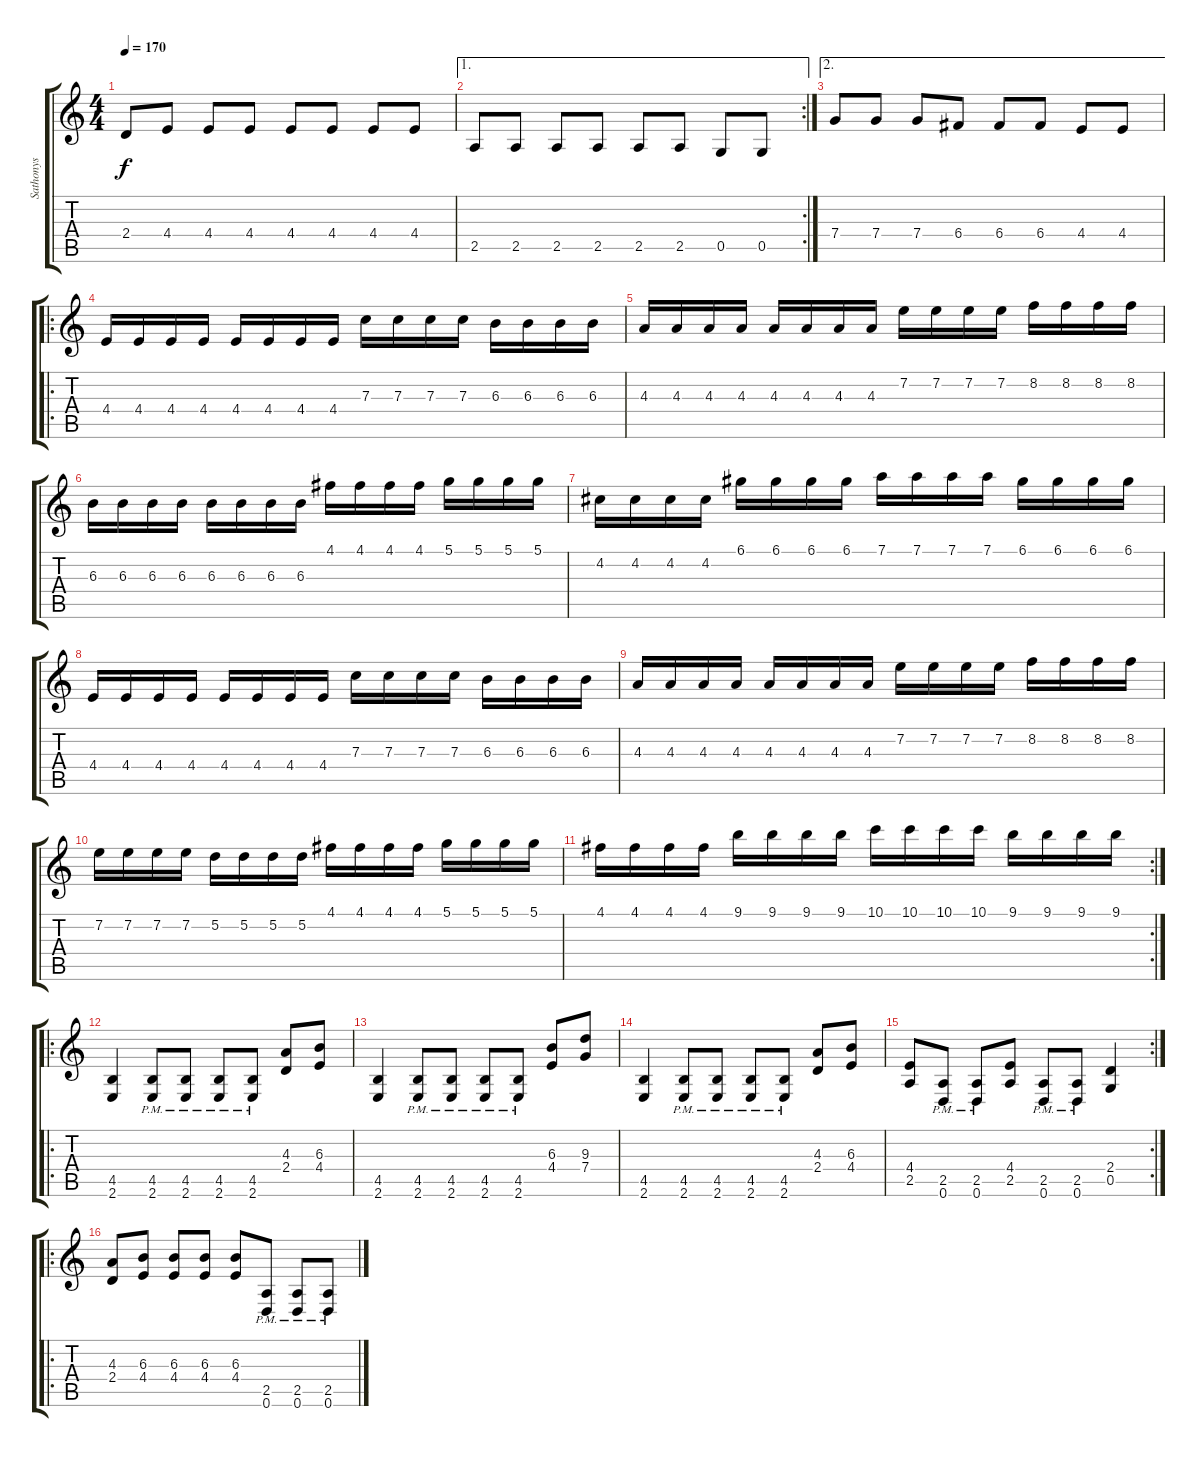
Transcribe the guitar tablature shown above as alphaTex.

\track ("Sathonys" "Sathonys") {instrument distortionguitar}
\staff {score tabs}
\tuning (D4 A3 F3 C3 G2 D2) {hide}
\ts (4 4)
\tempo 170
\clef g2
\ks c
2.4.8{dy f} 4.4.8 4.4.8 4.4.8 4.4.8 4.4.8 4.4.8 4.4.8 |
\ae 1
\rc 2
2.5.8 2.5.8 2.5.8 2.5.8 2.5.8 2.5.8 0.5.8 0.5.8 |
\ae 2
7.4.8 7.4.8 7.4.8 6.4.8 6.4.8 6.4.8 4.4.8 4.4.8 |
\ro
4.4.16 4.4.16 4.4.16 4.4.16 4.4.16 4.4.16 4.4.16 4.4.16 7.3.16 7.3.16 7.3.16 7.3.16 6.3.16 6.3.16 6.3.16 6.3.16 |
4.3.16 4.3.16 4.3.16 4.3.16 4.3.16 4.3.16 4.3.16 4.3.16 7.2.16 7.2.16 7.2.16 7.2.16 8.2.16 8.2.16 8.2.16 8.2.16 |
6.3.16 6.3.16 6.3.16 6.3.16 6.3.16 6.3.16 6.3.16 6.3.16 4.1.16 4.1.16 4.1.16 4.1.16 5.1.16 5.1.16 5.1.16 5.1.16 |
4.2.16 4.2.16 4.2.16 4.2.16 6.1.16 6.1.16 6.1.16 6.1.16 7.1.16 7.1.16 7.1.16 7.1.16 6.1.16 6.1.16 6.1.16 6.1.16 |
4.4.16 4.4.16 4.4.16 4.4.16 4.4.16 4.4.16 4.4.16 4.4.16 7.3.16 7.3.16 7.3.16 7.3.16 6.3.16 6.3.16 6.3.16 6.3.16 |
4.3.16 4.3.16 4.3.16 4.3.16 4.3.16 4.3.16 4.3.16 4.3.16 7.2.16 7.2.16 7.2.16 7.2.16 8.2.16 8.2.16 8.2.16 8.2.16 |
7.2.16 7.2.16 7.2.16 7.2.16 5.2.16 5.2.16 5.2.16 5.2.16 4.1.16 4.1.16 4.1.16 4.1.16 5.1.16 5.1.16 5.1.16 5.1.16 |
\rc 2
4.1.16 4.1.16 4.1.16 4.1.16 9.1.16 9.1.16 9.1.16 9.1.16 10.1.16 10.1.16 10.1.16 10.1.16 9.1.16 9.1.16 9.1.16 9.1.16 |
\ro
(4.5 2.6).4 (4.5{pm} 2.6{pm}).8 (4.5{pm} 2.6{pm}).8 (4.5{pm} 2.6{pm}).8 (4.5{pm} 2.6{pm}).8 (4.3 2.4).8 (6.3 4.4).8 |
(4.5 2.6).4 (4.5{pm} 2.6{pm}).8 (4.5{pm} 2.6{pm}).8 (4.5{pm} 2.6{pm}).8 (4.5{pm} 2.6{pm}).8 (6.3 4.4).8 (9.3 7.4).8 |
(4.5 2.6).4 (4.5{pm} 2.6{pm}).8 (4.5{pm} 2.6{pm}).8 (4.5{pm} 2.6{pm}).8 (4.5{pm} 2.6{pm}).8 (4.3 2.4).8 (6.3 4.4).8 |
\rc 2
(4.4 2.5).8 (2.5 0.6{pm}).8 (2.5 0.6{pm}).8 (4.4 2.5).8 (2.5 0.6{pm}).8 (2.5 0.6{pm}).8 (2.4 0.5).4 |
\ro
(4.3 2.4).8{volume 7} (6.3 4.4).8 (6.3 4.4).8 (6.3 4.4).8 (6.3 4.4).8 (2.5 0.6{pm}).8 (2.5 0.6{pm}).8 (2.5 0.6{pm}).8
